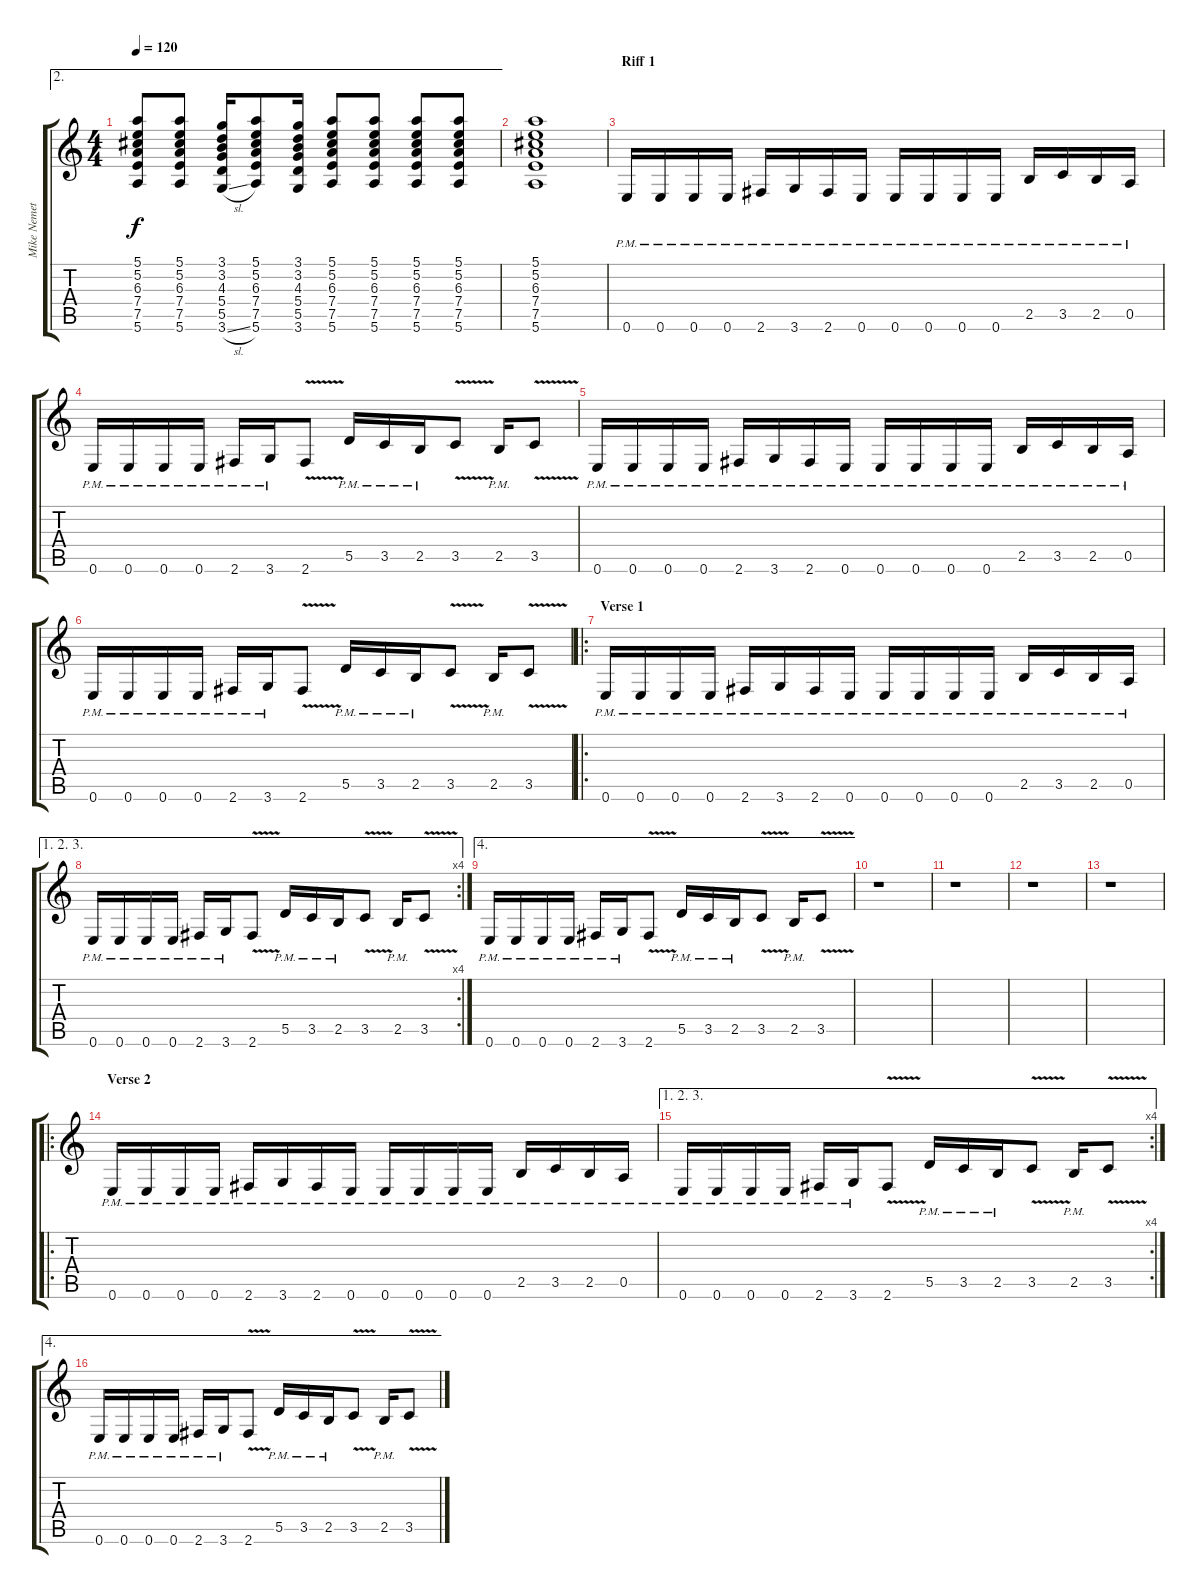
\track ("Mike Nemeth" "Mike Nemet") {instrument distortionguitar}
\staff {score tabs}
\tuning (E4 B3 G3 D3 A2 E2) {hide}
\ae 2
\ts (4 4)
\tempo 120
\clef g2
\ks c
(5.1 5.2 6.3 7.4 7.5 5.6).8{dy f} (5.1 5.2 6.3 7.4 7.5 5.6).8 (3.1 3.2 4.3 5.4 5.5 3.6{sl}).16 (5.1 5.2 6.3 7.4 7.5 5.6).8 (3.1 3.2 4.3 5.4 5.5 3.6).16 (5.1 5.2 6.3 7.4 7.5 5.6).8 (5.1 5.2 6.3 7.4 7.5 5.6).8 (5.1 5.2 6.3 7.4 7.5 5.6).8 (5.1 5.2 6.3 7.4 7.5 5.6).8 |
(5.1 5.2 6.3 7.4 7.5 5.6).1 |
\section ("" "Riff 1")
0.6{pm}.16 0.6{pm}.16 0.6{pm}.16 0.6{pm}.16 2.6{pm}.16 3.6{pm}.16 2.6{pm}.16 0.6{pm}.16 0.6{pm}.16 0.6{pm}.16 0.6{pm}.16 0.6{pm}.16 2.5{pm}.16 3.5{pm}.16 2.5{pm}.16 0.5{pm}.16 |
0.6{pm}.16 0.6{pm}.16 0.6{pm}.16 0.6{pm}.16 2.6{pm}.16 3.6{pm}.16 2.6{v}.8 5.5{pm}.16 3.5{pm}.16 2.5{pm}.16 3.5{v}.8 2.5{pm}.16 3.5{v}.8 |
0.6{pm}.16 0.6{pm}.16 0.6{pm}.16 0.6{pm}.16 2.6{pm}.16 3.6{pm}.16 2.6{pm}.16 0.6{pm}.16 0.6{pm}.16 0.6{pm}.16 0.6{pm}.16 0.6{pm}.16 2.5{pm}.16 3.5{pm}.16 2.5{pm}.16 0.5{pm}.16 |
0.6{pm}.16 0.6{pm}.16 0.6{pm}.16 0.6{pm}.16 2.6{pm}.16 3.6{pm}.16 2.6{v}.8 5.5{pm}.16 3.5{pm}.16 2.5{pm}.16 3.5{v}.8 2.5{pm}.16 3.5{v}.8 |
\ro
\section ("" "Verse 1")
0.6{pm}.16 0.6{pm}.16 0.6{pm}.16 0.6{pm}.16 2.6{pm}.16 3.6{pm}.16 2.6{pm}.16 0.6{pm}.16 0.6{pm}.16 0.6{pm}.16 0.6{pm}.16 0.6{pm}.16 2.5{pm}.16 3.5{pm}.16 2.5{pm}.16 0.5{pm}.16 |
\ae (1 2 3)
\rc 4
0.6{pm}.16 0.6{pm}.16 0.6{pm}.16 0.6{pm}.16 2.6{pm}.16 3.6{pm}.16 2.6{v}.8 5.5{pm}.16 3.5{pm}.16 2.5{pm}.16 3.5{v}.8 2.5{pm}.16 3.5{v}.8 |
\ae 4
0.6{pm}.16 0.6{pm}.16 0.6{pm}.16 0.6{pm}.16 2.6{pm}.16 3.6{pm}.16 2.6{v}.8 5.5{pm}.16 3.5{pm}.16 2.5{pm}.16 3.5{v}.8 2.5{pm}.16 3.5{v}.8 |
r.1 |
r.1 |
r.1 |
r.1 |
\ro
\section ("" "Verse 2")
0.6{pm}.16 0.6{pm}.16 0.6{pm}.16 0.6{pm}.16 2.6{pm}.16 3.6{pm}.16 2.6{pm}.16 0.6{pm}.16 0.6{pm}.16 0.6{pm}.16 0.6{pm}.16 0.6{pm}.16 2.5{pm}.16 3.5{pm}.16 2.5{pm}.16 0.5{pm}.16 |
\ae (1 2 3)
\rc 4
0.6{pm}.16 0.6{pm}.16 0.6{pm}.16 0.6{pm}.16 2.6{pm}.16 3.6{pm}.16 2.6{v}.8 5.5{pm}.16 3.5{pm}.16 2.5{pm}.16 3.5{v}.8 2.5{pm}.16 3.5{v}.8 |
\ae 4
0.6{pm}.16 0.6{pm}.16 0.6{pm}.16 0.6{pm}.16 2.6{pm}.16 3.6{pm}.16 2.6{v}.8 5.5{pm}.16 3.5{pm}.16 2.5{pm}.16 3.5{v}.8 2.5{pm}.16 3.5{v}.8
